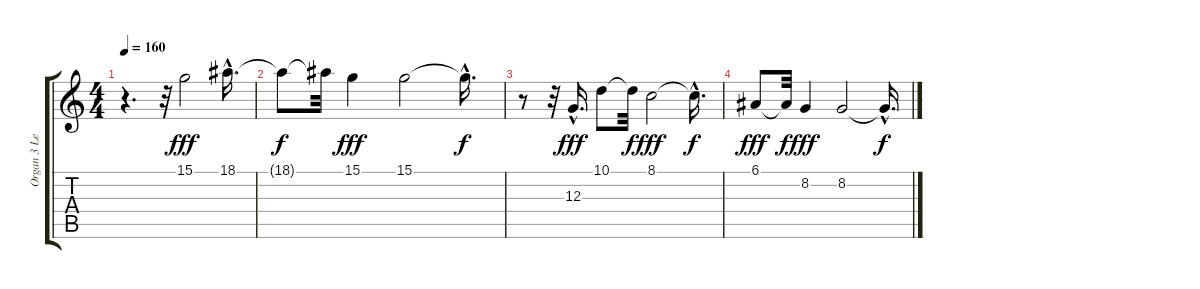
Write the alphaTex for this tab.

\track ("Organ 3 Lead" "Organ 3 Le") {instrument rockorgan}
\staff {score tabs}
\tuning (E4 B3 G3 D3 A2 E2) {hide}
\ts (4 4)
\tempo 160
\clef g2
\ks c
r.4{d dy f} r.32 15.1.2{dy fff volume 4} 18.1{hac}.16{d volume 3} |
18.1{t}.8{dy f} 18.1{t}.32 15.1.4{dy fff volume 3} 15.1.2{volume 3} 15.1{hac t}.16{d dy f} |
r.8 r.32 12.3{hac}.16{d dy fff volume 2} 10.1.8{volume 2} 10.1{t}.32{dy f} 8.1.2{dy fff volume 2} 8.1{hac t}.16{d dy f} |
6.1.8{dy fff volume 1} 6.1{t}.32{dy f} 8.2.4{dy fff volume 1} 8.2.2{volume 1} 8.2{hac t}.16{d dy f}
